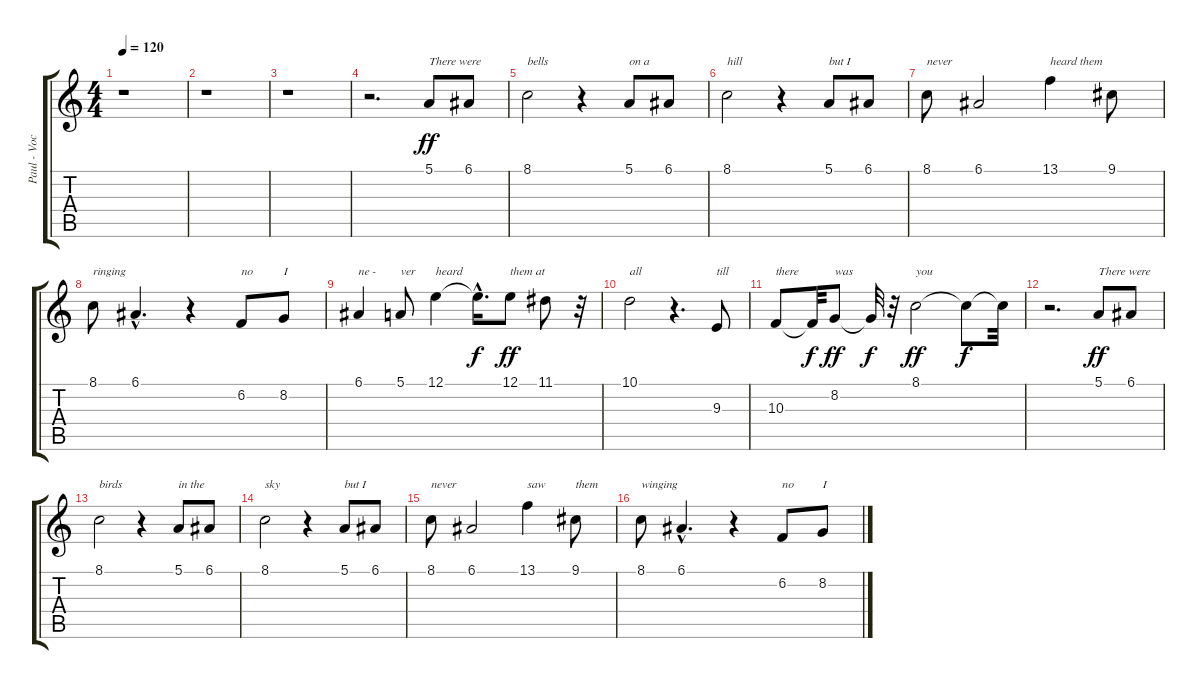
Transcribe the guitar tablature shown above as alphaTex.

\track ("Paul - Vocal" "Paul - Voc") {instrument acousticgrandpiano}
\staff {score tabs}
\tuning (E4 B3 G3 D3 A2 E2) {hide}
\ts (4 4)
\tempo 120
\clef g2
\ks c
r.1{dy ff instrument acousticgrandpiano} |
r.1 |
r.1 |
r.2{d} 5.1.8{txt "There were"} 6.1.8 |
8.1.2{txt "bells"} r.4 5.1.8{txt "on a"} 6.1.8 |
8.1.2{txt "hill"} r.4 5.1.8{txt "but I"} 6.1.8 |
8.1.8{txt "never"} 6.1.2 13.1.4{txt "heard them"} 9.1.8 |
8.1.8{txt "ringing"} 6.1{hac}.4{d} r.4 6.2.8{txt "no"} 8.2.8{txt "I"} |
6.1.4{txt "ne -"} 5.1.8{txt "ver"} 12.1.4{txt "heard"} 12.1{hac t}.16{d dy f} 12.1.8{txt "them at" dy ff} 11.1.8 r.32 |
10.1.2{txt "all"} r.4{d} 9.3.8{txt "till"} |
10.3.8{txt "there"} 10.3{t}.32{dy f} 8.2.8{txt "was" dy ff} 8.2{t}.32{dy f} r.32 8.1.2{txt "you" dy ff} 8.1{t}.8{dy f} 8.1{t}.32 |
r.2{d} 5.1.8{txt "There were" dy ff} 6.1.8 |
8.1.2{txt "birds"} r.4 5.1.8{txt "in the"} 6.1.8 |
8.1.2{txt "sky"} r.4 5.1.8{txt "but I"} 6.1.8 |
8.1.8{txt "never"} 6.1.2 13.1.4{txt "saw"} 9.1.8{txt "them"} |
8.1.8{txt "winging"} 6.1{hac}.4{d} r.4 6.2.8{txt "no"} 8.2.8{txt "I"}
